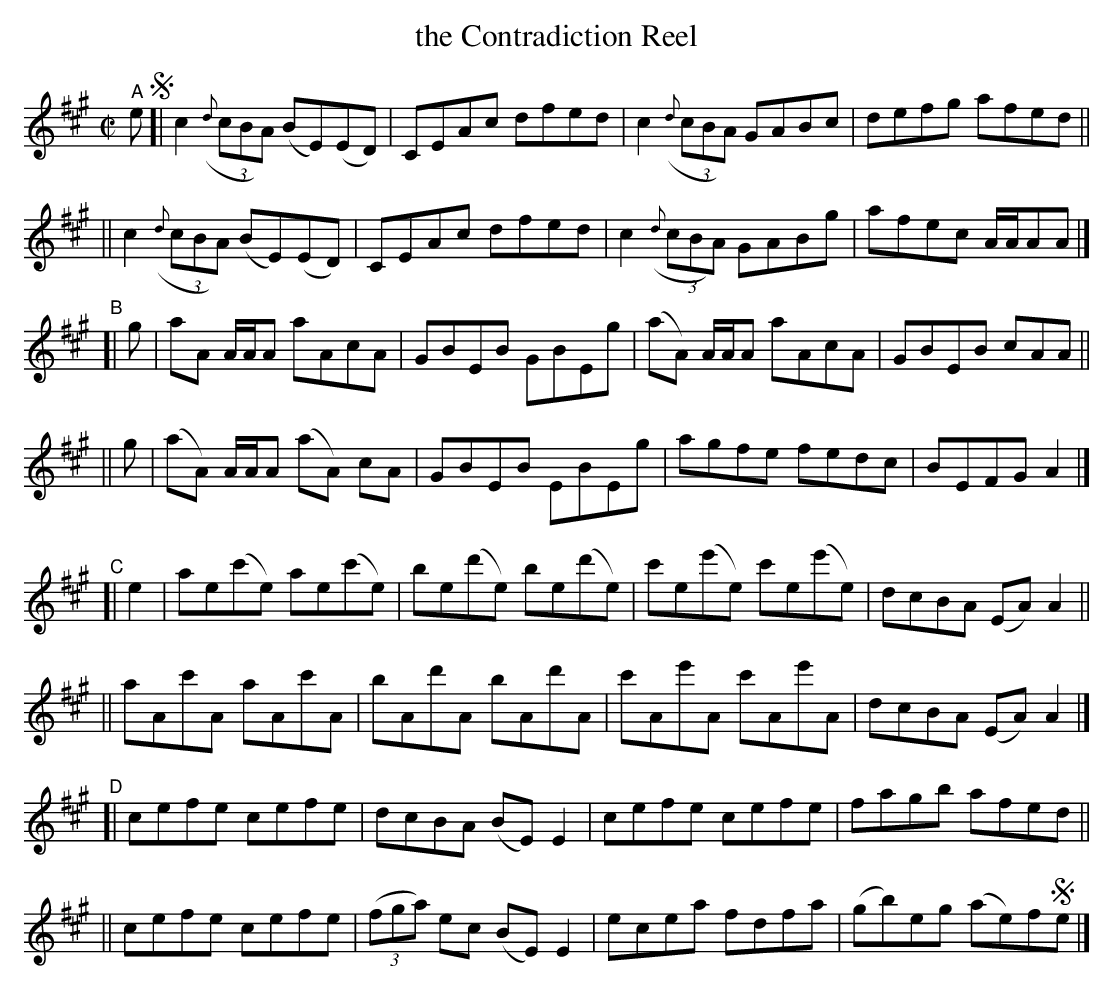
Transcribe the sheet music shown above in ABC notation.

X:1
T: the Contradiction Reel
M: C|
L: 1/8
K: A
"^A" e !segno!\
[| c2(3({d}cBA) (BE)(ED) | CEAc dfed | c2(3({d}cBA) GABc | defg afed ||
|| c2(3({d}cBA) (BE)(ED) | CEAc dfed | c2(3({d}cBA) GABg | afec A/A/AA |]
"^B"\
[| g |  aA  A/A/A aAcA | GBEB GBEg | (aA) A/A/A aAcA | GBEB cAA ||
|| g | (aA) A/A/A (aA) cA | GBEB EBEg | agfe fedc |  BEFG A2 |]
"^C"\
[| e2 \
|  ae(c'e) ae(c'e) | be(d'e) be(d'e) | c'e(e'e) c'e(e'e) | dcBA (EA)A2 ||
|| aAc'A aAc'A | bAd'A bAd'A | c'Ae'A c'Ae'A | dcBA (EA)A2 |]
"^D"\
[| cefe cefe | dcBA (BE)E2 | cefe cefe | fagb afed ||
|| cefe cefe | (3(fga) ec (BE)E2 | ecea fdfa | (gb)eg (ae)f!segno!e |]
